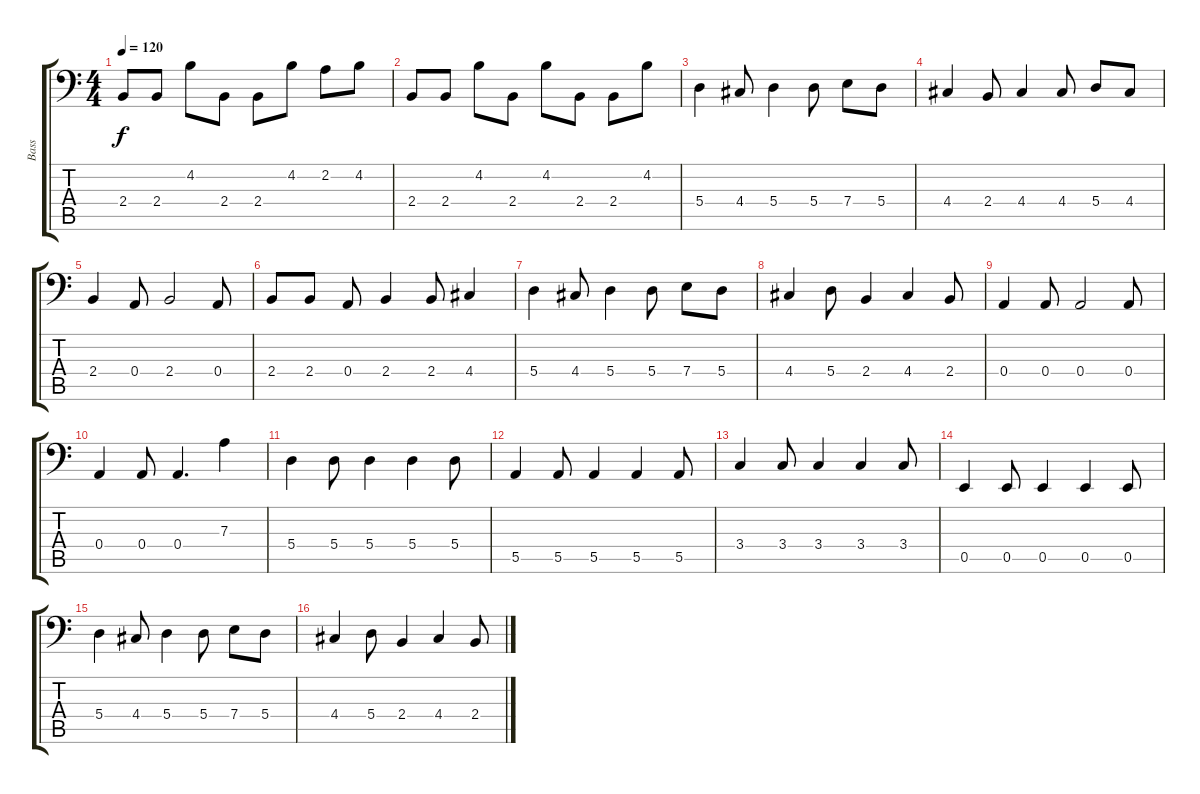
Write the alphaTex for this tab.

\track ("Bass" "Bass") {instrument electricbassfinger}
\staff {score tabs}
\tuning (C3 G2 D2 A1 E1 B0) {hide}
\ts (4 4)
\tempo 120
\clef f4
\ks c
2.4.8{dy f} 2.4.8 4.2.8 2.4.8 2.4.8 4.2.8 2.2.8 4.2.8 |
2.4.8 2.4.8 4.2.8 2.4.8 4.2.8 2.4.8 2.4.8 4.2.8 |
5.4.4 4.4.8 5.4.4 5.4.8 7.4.8 5.4.8 |
4.4.4 2.4.8 4.4.4 4.4.8 5.4.8 4.4.8 |
2.4.4 0.4.8 2.4.2 0.4.8 |
2.4.8 2.4.8 0.4.8 2.4.4 2.4.8 4.4.4 |
5.4.4 4.4.8 5.4.4 5.4.8 7.4.8 5.4.8 |
4.4.4 5.4.8 2.4.4 4.4.4 2.4.8 |
0.4.4 0.4.8 0.4.2 0.4.8 |
0.4.4 0.4.8 0.4.4{d} 7.3.4 |
5.4.4 5.4.8 5.4.4 5.4.4 5.4.8 |
5.5.4 5.5.8 5.5.4 5.5.4 5.5.8 |
3.4.4 3.4.8 3.4.4 3.4.4 3.4.8 |
0.5.4 0.5.8 0.5.4 0.5.4 0.5.8 |
5.4.4 4.4.8 5.4.4 5.4.8 7.4.8 5.4.8 |
4.4.4 5.4.8 2.4.4 4.4.4 2.4.8
